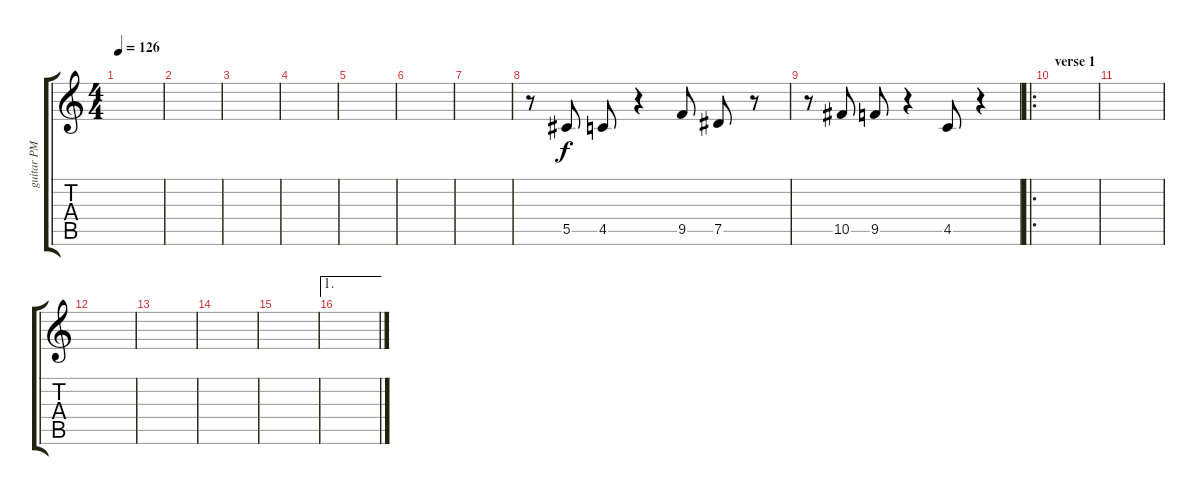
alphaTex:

\track ("guitar PM" "guitar PM") {instrument electricguitarmuted}
\staff {score tabs}
\tuning (Eb4 Bb3 Gb3 Db3 Ab2 Eb2) {hide}
\ts (4 4)
\tempo 126
\clef g2
\ks c
|
|
|
|
|
|
|
r.8 5.5.8 4.5.8 r.4 9.5.8 7.5.8 r.8 |
r.8 10.5.8 9.5.8 r.4 4.5.8 r.4 |
\ro
\section ("" "verse 1")
|
|
|
|
|
|
\ae 1
